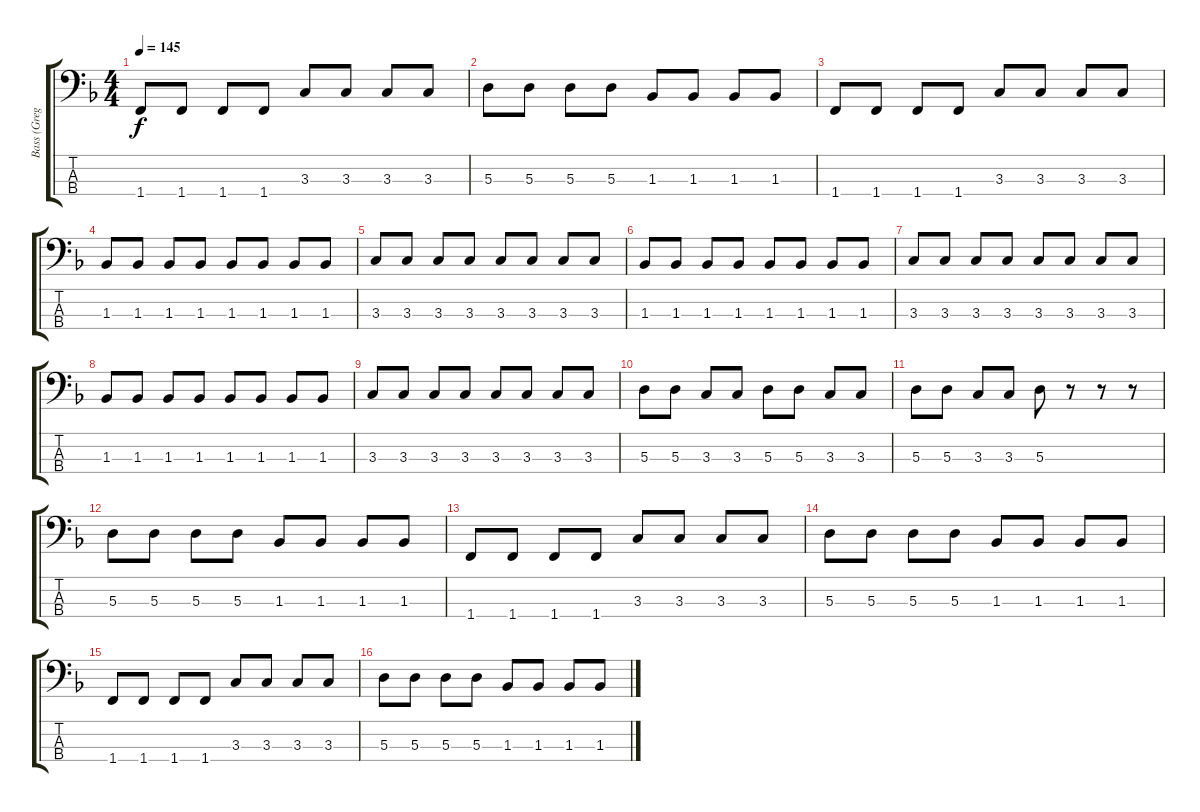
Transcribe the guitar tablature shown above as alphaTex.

\track ("Bass (Greg K.)" "Bass (Greg") {instrument electricbasspick}
\staff {score tabs}
\tuning (G2 D2 A1 E1) {hide}
\ts (4 4)
\tempo 145
\clef f4
\ks f
1.4.8{dy f} 1.4.8 1.4.8 1.4.8 3.3.8 3.3.8 3.3.8 3.3.8 |
5.3.8 5.3.8 5.3.8 5.3.8 1.3.8 1.3.8 1.3.8 1.3.8 |
1.4.8 1.4.8 1.4.8 1.4.8 3.3.8 3.3.8 3.3.8 3.3.8 |
1.3.8 1.3.8 1.3.8 1.3.8 1.3.8 1.3.8 1.3.8 1.3.8 |
3.3.8 3.3.8 3.3.8 3.3.8 3.3.8 3.3.8 3.3.8 3.3.8 |
1.3.8 1.3.8 1.3.8 1.3.8 1.3.8 1.3.8 1.3.8 1.3.8 |
3.3.8 3.3.8 3.3.8 3.3.8 3.3.8 3.3.8 3.3.8 3.3.8 |
1.3.8 1.3.8 1.3.8 1.3.8 1.3.8 1.3.8 1.3.8 1.3.8 |
3.3.8 3.3.8 3.3.8 3.3.8 3.3.8 3.3.8 3.3.8 3.3.8 |
5.3.8 5.3.8 3.3.8 3.3.8 5.3.8 5.3.8 3.3.8 3.3.8 |
5.3.8 5.3.8 3.3.8 3.3.8 5.3.8 r.8 r.8 r.8 |
5.3.8 5.3.8 5.3.8 5.3.8 1.3.8 1.3.8 1.3.8 1.3.8 |
1.4.8 1.4.8 1.4.8 1.4.8 3.3.8 3.3.8 3.3.8 3.3.8 |
5.3.8 5.3.8 5.3.8 5.3.8 1.3.8 1.3.8 1.3.8 1.3.8 |
1.4.8 1.4.8 1.4.8 1.4.8 3.3.8 3.3.8 3.3.8 3.3.8 |
5.3.8 5.3.8 5.3.8 5.3.8 1.3.8 1.3.8 1.3.8 1.3.8
